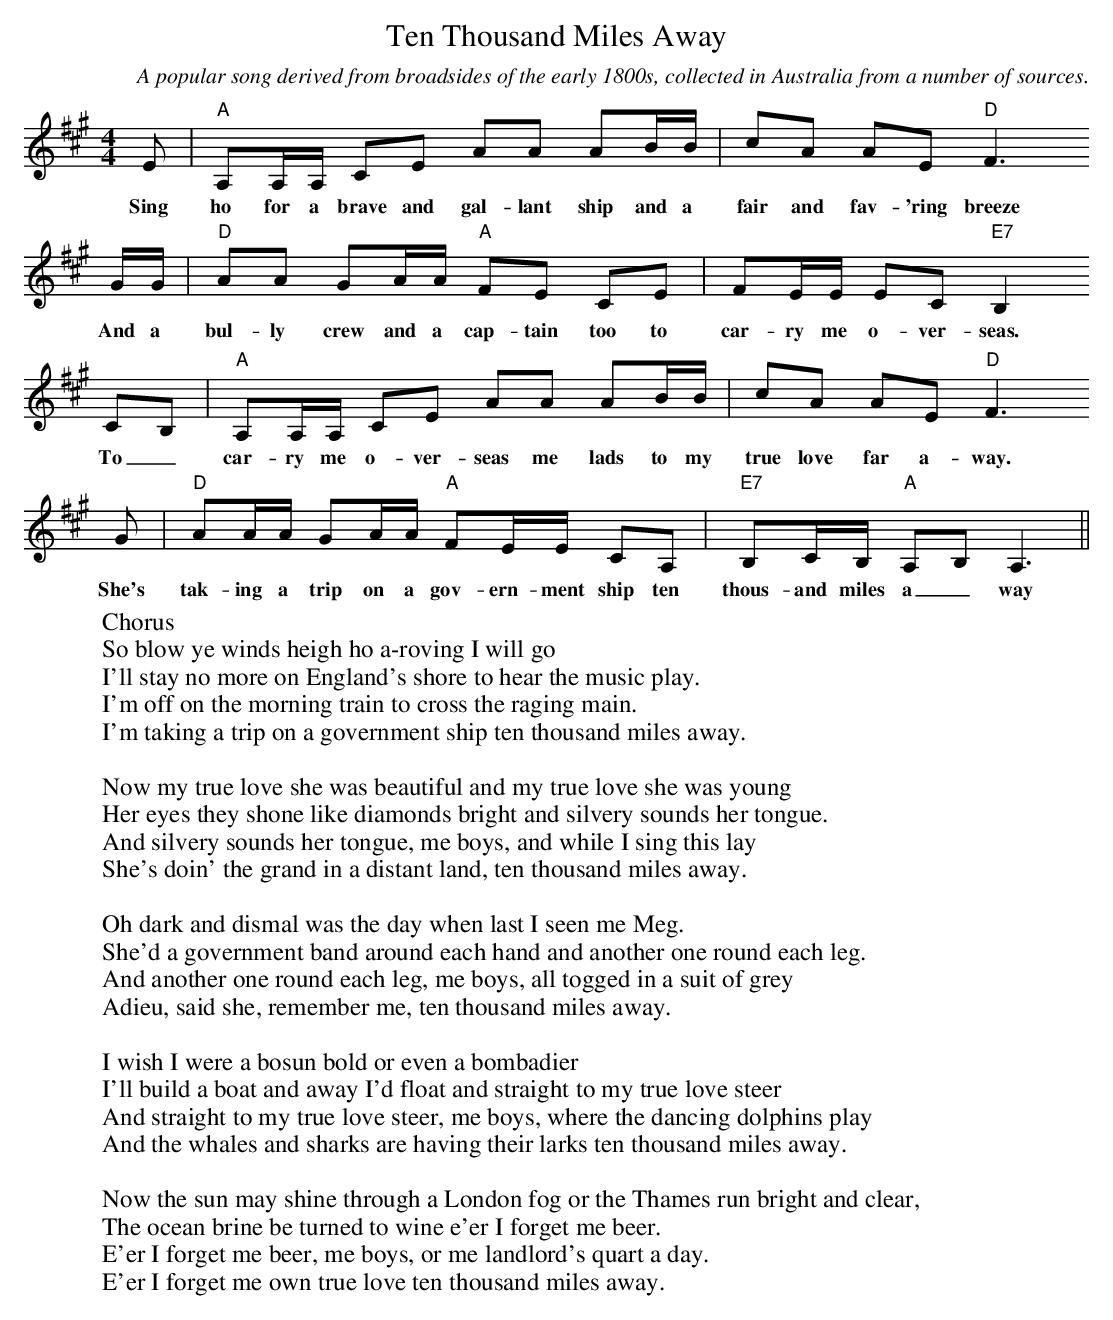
X:1
T:Ten Thousand Miles Away
C:A popular song derived from broadsides of the early 1800s, collected in Australia from a number of sources.
M:4/4
L:1/8
K:Amaj
E|"A"A,A,/2A,/2 CE AA AB/B/|cA AE "D"F3
w:Sing ho for a brave and gal-lant ship and a fair and fav-'ring breeze
G/G/|"D"AA GA/A/ "A"FE CE|FE/E/ EC "E7"B,2
w: And a bul-ly crew and a cap-tain too to car-ry me o-ver-seas.
CB,|"A"A,A,/2A,/2 CE AA AB/B/|cA AE "D"F3
w:To_ car-ry me o-ver-seas me lads to my true love far a-way.
G|"D"AA/A/ GA/A/ "A"FE/E/ CA,|"E7"B,C/2B,/2 "A"A,B, A,3||
w:She's tak-ing a trip on a gov-ern-ment ship ten thous-and miles a_way
W:Chorus
W:So blow ye winds heigh ho a-roving I will go
W:I'll stay no more on England's shore to hear the music play.
W:I'm off on the morning train to cross the raging main.
W:I'm taking a trip on a government ship ten thousand miles away.
W:
W:Now my true love she was beautiful and my true love she was young
W:Her eyes they shone like diamonds bright and silvery sounds her tongue.
W:And silvery sounds her tongue, me boys, and while I sing this lay
W:She's doin' the grand in a distant land, ten thousand miles away.
W:
W:Oh dark and dismal was the day when last I seen me Meg.
W:She'd a government band around each hand and another one round each leg.
W:And another one round each leg, me boys, all togged in a suit of grey
W:Adieu, said she, remember me, ten thousand miles away.
W:
W:I wish I were a bosun bold or even a bombadier
W:I'll build a boat and away I'd float and straight to my true love steer
W:And straight to my true love steer, me boys, where the dancing dolphins play
W:And the whales and sharks are having their larks ten thousand miles away.
W:
W:Now the sun may shine through a London fog or the Thames run bright and clear,
W:The ocean brine be turned to wine e'er I forget me beer.
W:E'er I forget me beer, me boys, or me landlord's quart a day.
W:E'er I forget me own true love ten thousand miles away.
